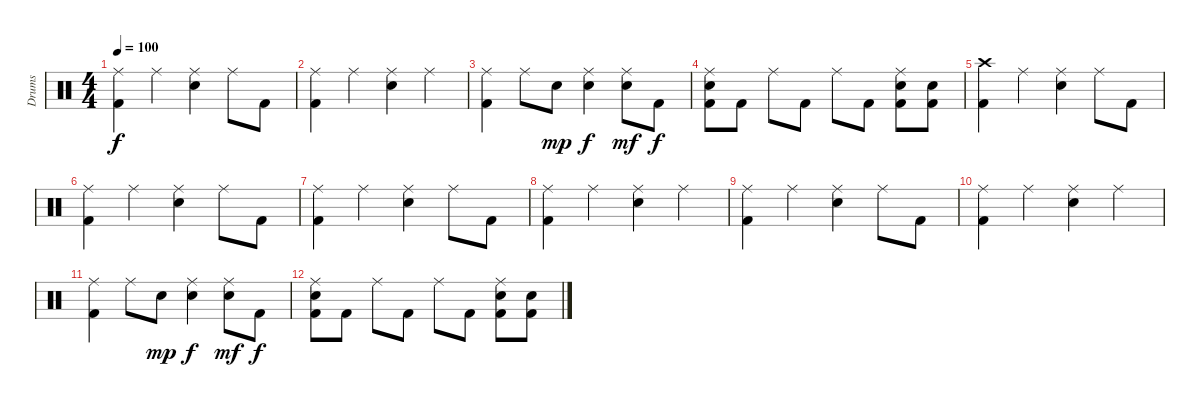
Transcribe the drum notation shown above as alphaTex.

\track ("Drums" "Drums") {instrument percussion}
\staff {score}
\articulation defaults
\ts (4 4)
\tempo 100
\clef neutral
\ks c
("Ride (middle)" "Kick (hit) 2").4{dy f} "Ride (middle)".4 ("Ride (middle)" "Electric Snare (hit)").4 "Ride (middle)".8 "Kick (hit) 2".8 |
("Ride (middle)" "Kick (hit) 2").4 "Ride (middle)".4 ("Ride (middle)" "Electric Snare (hit)").4 "Ride (middle)".4 |
("Ride (middle)" "Kick (hit) 2").4 "Ride (middle)".8 "Electric Snare (hit)".8{dy mp} ("Ride (middle)" "Electric Snare (hit)").4{dy f} ("Ride (middle)" "Electric Snare (hit)").8{dy mf} "Kick (hit) 2".8{dy f} |
("Ride (middle)" "Electric Snare (hit)" "Kick (hit) 2").8 "Kick (hit) 2".8 "Ride (middle)".8 "Kick (hit) 2".8 "Ride (middle)".8 "Kick (hit) 2".8 ("Ride (middle)" "Electric Snare (hit)" "Kick (hit) 2").8 ("Electric Snare (hit)" "Kick (hit) 2").8 |
("Crash high (hit)" "Kick (hit) 2").4{volume 10} "Ride (middle)".4 ("Ride (middle)" "Electric Snare (hit)").4 "Ride (middle)".8 "Kick (hit) 2".8 |
("Ride (middle)" "Kick (hit) 2").4 "Ride (middle)".4 ("Ride (middle)" "Electric Snare (hit)").4 "Ride (middle)".8 "Kick (hit) 2".8 |
("Ride (middle)" "Kick (hit) 2").4{volume 8} "Ride (middle)".4 ("Ride (middle)" "Electric Snare (hit)").4 "Ride (middle)".8 "Kick (hit) 2".8 |
("Ride (middle)" "Kick (hit) 2").4 "Ride (middle)".4 ("Ride (middle)" "Electric Snare (hit)").4 "Ride (middle)".4 |
("Ride (middle)" "Kick (hit) 2").4{volume 6} "Ride (middle)".4 ("Ride (middle)" "Electric Snare (hit)").4 "Ride (middle)".8 "Kick (hit) 2".8 |
("Ride (middle)" "Kick (hit) 2").4 "Ride (middle)".4 ("Ride (middle)" "Electric Snare (hit)").4 "Ride (middle)".4 |
("Ride (middle)" "Kick (hit) 2").4{volume 0} "Ride (middle)".8 "Electric Snare (hit)".8{dy mp} ("Ride (middle)" "Electric Snare (hit)").4{dy f} ("Ride (middle)" "Electric Snare (hit)").8{dy mf} "Kick (hit) 2".8{dy f} |
("Ride (middle)" "Electric Snare (hit)" "Kick (hit) 2").8 "Kick (hit) 2".8 "Ride (middle)".8 "Kick (hit) 2".8 "Ride (middle)".8 "Kick (hit) 2".8 ("Ride (middle)" "Electric Snare (hit)" "Kick (hit) 2").8 ("Electric Snare (hit)" "Kick (hit) 2").8
